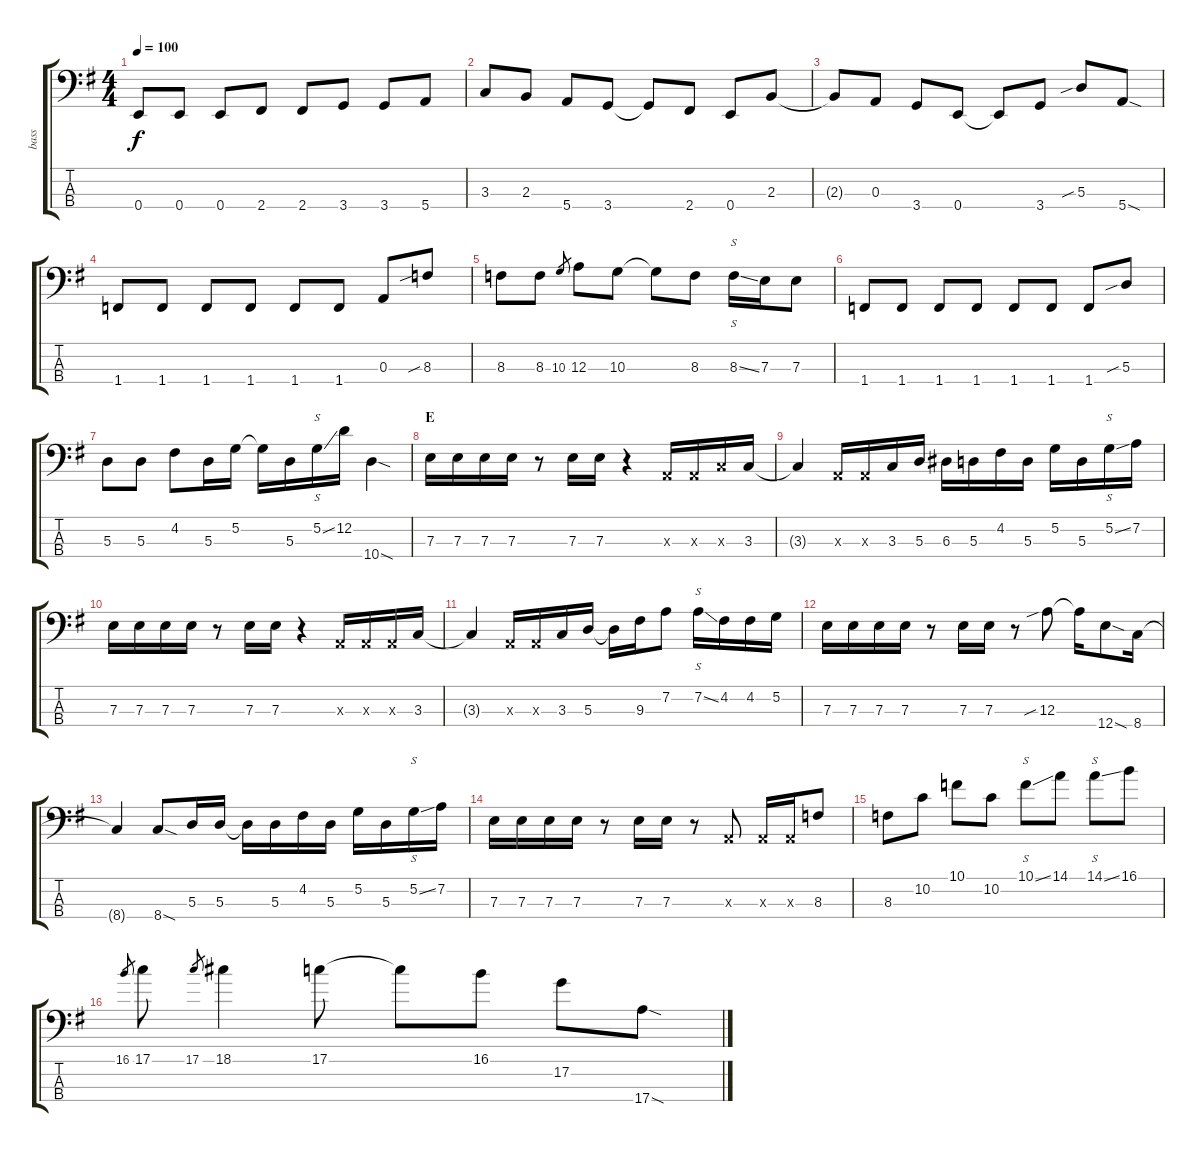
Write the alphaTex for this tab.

\track ("bass" "bass") {instrument electricbasspick}
\staff {score tabs}
\tuning (G2 D2 A1 E1) {hide}
\ts (4 4)
\tempo 100
\clef f4
\ks g
0.4.8{dy f} 0.4.8 0.4.8 2.4.8 2.4.8 3.4.8 3.4.8 5.4.8 |
3.3.8 2.3.8 5.4.8 3.4.8 3.4{t}.8 2.4.8 0.4.8 2.3.8 |
2.3{t}.8 0.3.8 3.4.8 0.4.8 0.4{t}.8 3.4.8 5.3{sib}.8 5.4{sod}.8 |
1.4.8 1.4.8 1.4.8 1.4.8 1.4.8 1.4.8 0.3.8 8.3{sib}.8 |
8.3.8 8.3.8 10.3.8{gr} 12.3.8 10.3.8 10.3{t}.8 8.3.8 8.3{ss}.16{s} 7.3.16 7.3.8 |
1.4.8 1.4.8 1.4.8 1.4.8 1.4.8 1.4.8 1.4.8 5.3{sib}.8 |
5.3.8 5.3.8 4.2.8 5.3.16 5.2.16 5.2{t}.16 5.3.16 5.2{ss}.16{s} 12.2.16 10.4{sod}.4 |
\section ("" "E")
7.3.16 7.3.16 7.3.16 7.3.16 r.8 7.3.16 7.3.16 r.4 0.3{x}.16 0.3{x}.16 3.3{x}.16 3.3.16 |
3.3{t}.4 0.3{x}.16 0.3{x}.16 3.3.16 5.3.16 6.3.16 5.3.16 4.2.16 5.3.16 5.2.16 5.3.16 5.2{ss}.16{s} 7.2.16 |
7.3.16 7.3.16 7.3.16 7.3.16 r.8 7.3.16 7.3.16 r.4 0.3{x}.16 0.3{x}.16 0.3{x}.16 3.3.16 |
3.3{t}.4 0.3{x}.16 0.3{x}.16 3.3.16 5.3.16 5.3{t}.16 9.3.16 7.2.8 7.2{ss}.16{s} 4.2.16 4.2.16 5.2.16 |
7.3.16 7.3.16 7.3.16 7.3.16 r.8 7.3.16 7.3.16 r.8 12.3{sib}.8 12.3{t}.16 12.4{sod}.8 8.4.16 |
8.4{t}.4 8.4{sod}.8 5.3.16 5.3.16 5.3{t}.16 5.3.16 4.2.16 5.3.16 5.2.16 5.3.16 5.2{ss}.16{s} 7.2.16 |
7.3.16 7.3.16 7.3.16 7.3.16 r.8 7.3.16 7.3.16 r.8 0.3{x}.8 0.3{x}.16 0.3{x}.16 8.3.8 |
8.3.8 10.2.8 10.1.8 10.2.8 10.1{ss}.8{s} 14.1.8 14.1{ss}.8{s} 16.1.8 |
16.1.8{gr} 17.1.8 17.1.8{gr} 18.1.4 17.1.8 17.1{t}.8 16.1.8 17.2.8 17.4{sod}.8
